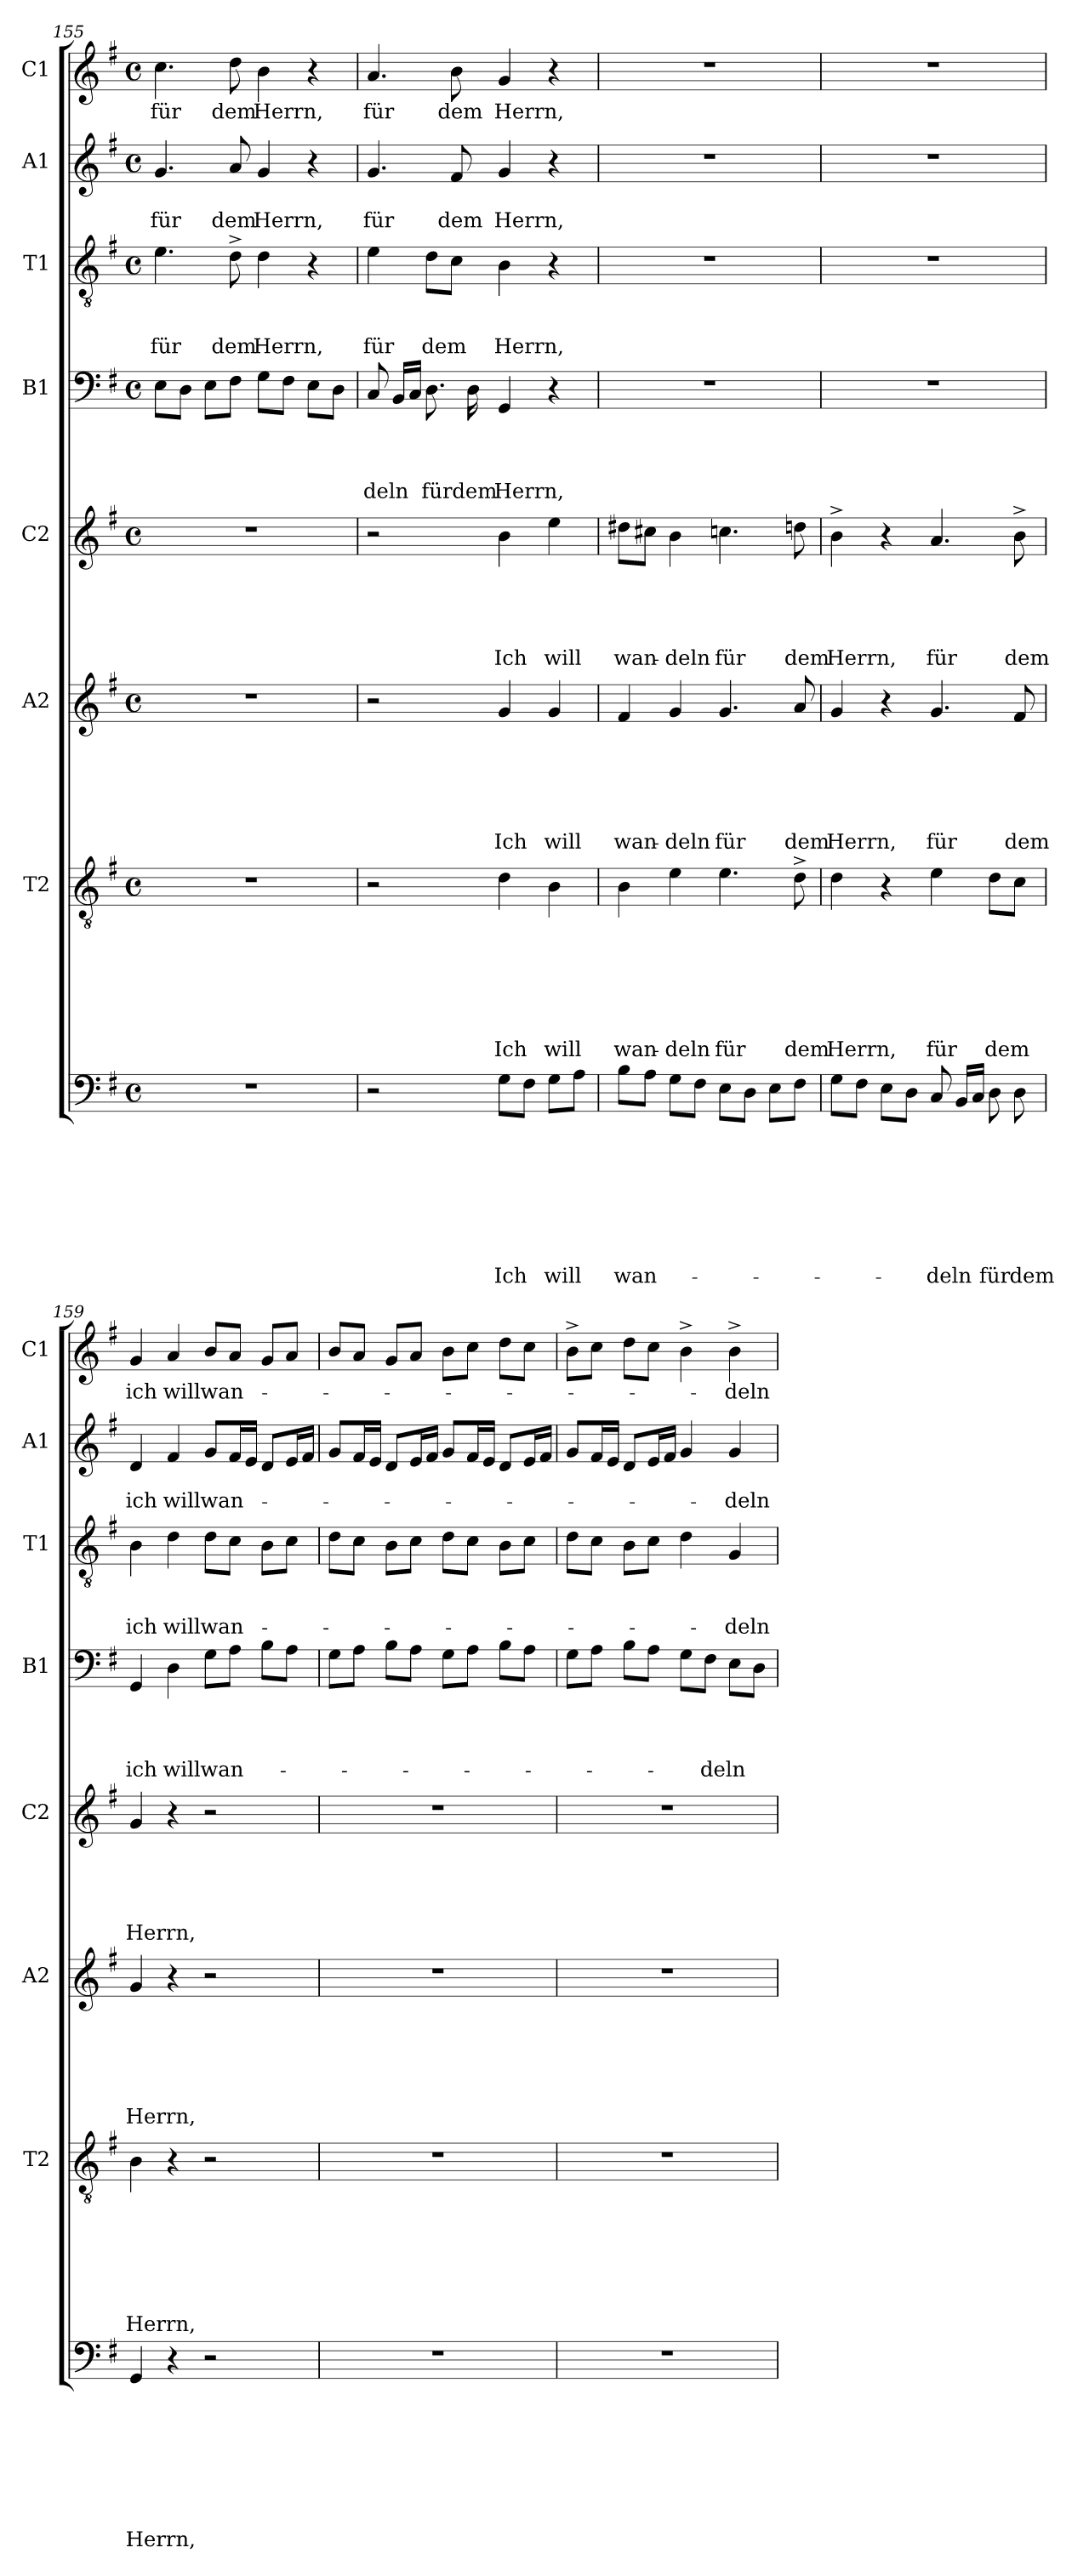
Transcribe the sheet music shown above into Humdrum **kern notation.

**kern	**text	**text	**text	**text	**text	**text	**text	**text	**kern	**text	**text	**text	**text	**text	**text	**text	**kern	**text	**text	**text	**text	**text	**text	**kern	**text	**text	**text	**text	**text	**kern	**text	**text	**text	**text	**kern	**text	**text	**text	**kern	**text	**text	**kern	**text
*part8	*part8	*part8	*part8	*part8	*part8	*part8	*part8	*part8	*part7	*part7	*part7	*part7	*part7	*part7	*part7	*part7	*part6	*part6	*part6	*part6	*part6	*part6	*part6	*part5	*part5	*part5	*part5	*part5	*part5	*part4	*part4	*part4	*part4	*part4	*part3	*part3	*part3	*part3	*part2	*part2	*part2	*part1	*part1
*staff8	*staff8	*staff8	*staff8	*staff8	*staff8	*staff8	*staff8	*staff8	*staff7	*staff7	*staff7	*staff7	*staff7	*staff7	*staff7	*staff7	*staff6	*staff6	*staff6	*staff6	*staff6	*staff6	*staff6	*staff5	*staff5	*staff5	*staff5	*staff5	*staff5	*staff4	*staff4	*staff4	*staff4	*staff4	*staff3	*staff3	*staff3	*staff3	*staff2	*staff2	*staff2	*staff1	*staff1
*	*	*	*	*	*	*	*	*	*I"T2	*	*	*	*	*	*	*	*I"A2	*	*	*	*	*	*	*I"C2	*	*	*	*	*	*I"B1	*	*	*	*	*I"T1	*	*	*	*I"A1	*	*	*I"C1	*
*	*	*	*	*	*	*	*	*	*I'T2	*	*	*	*	*	*	*	*I'A2	*	*	*	*	*	*	*I'C2	*	*	*	*	*	*I'B1	*	*	*	*	*I'T1	*	*	*	*I'A1	*	*	*I'C1	*
*clefF4	*	*	*	*	*	*	*	*	*clefGv2	*	*	*	*	*	*	*	*clefG2	*	*	*	*	*	*	*clefG2	*	*	*	*	*	*clefF4	*	*	*	*	*clefGv2	*	*	*	*clefG2	*	*	*clefG2	*
*k[f#]	*	*	*	*	*	*	*	*	*k[f#]	*	*	*	*	*	*	*	*k[f#]	*	*	*	*	*	*	*k[f#]	*	*	*	*	*	*k[f#]	*	*	*	*	*k[f#]	*	*	*	*k[f#]	*	*	*k[f#]	*
*G:	*	*	*	*	*	*	*	*	*G:	*	*	*	*	*	*	*	*G:	*	*	*	*	*	*	*G:	*	*	*	*	*	*G:	*	*	*	*	*G:	*	*	*	*G:	*	*	*G:	*
*M4/4	*	*	*	*	*	*	*	*	*M4/4	*	*	*	*	*	*	*	*M4/4	*	*	*	*	*	*	*M4/4	*	*	*	*	*	*M4/4	*	*	*	*	*M4/4	*	*	*	*M4/4	*	*	*M4/4	*
*met(c)	*	*	*	*	*	*	*	*	*met(c)	*	*	*	*	*	*	*	*met(c)	*	*	*	*	*	*	*met(c)	*	*	*	*	*	*met(c)	*	*	*	*	*met(c)	*	*	*	*met(c)	*	*	*met(c)	*
=155	=155	=155	=155	=155	=155	=155	=155	=155	=155	=155	=155	=155	=155	=155	=155	=155	=155	=155	=155	=155	=155	=155	=155	=155	=155	=155	=155	=155	=155	=155	=155	=155	=155	=155	=155	=155	=155	=155	=155	=155	=155	=155	=155
!	!	!	!	!	!	!	!	!	!	!	!	!	!	!	!	!	!	!	!	!	!	!	!	!	!	!	!	!	!	!	!	!	!	!	!	!	!	!LO:LY:b	!	!	!LO:LY:b	!	!LO:LY:b
1r	.	.	.	.	.	.	.	.	1r	.	.	.	.	.	.	.	1r	.	.	.	.	.	.	1r	.	.	.	.	.	8E\L	.	.	.	.	4.e\	.	.	für	4.g/	.	für	4.cc\	für
.	.	.	.	.	.	.	.	.	.	.	.	.	.	.	.	.	.	.	.	.	.	.	.	.	.	.	.	.	.	8D\J	.	.	.	.	.	.	.	.	.	.	.	.	.
.	.	.	.	.	.	.	.	.	.	.	.	.	.	.	.	.	.	.	.	.	.	.	.	.	.	.	.	.	.	8E\L	.	.	.	.	.	.	.	.	.	.	.	.	.
!	!	!	!	!	!	!	!	!	!	!	!	!	!	!	!	!	!	!	!	!	!	!	!	!	!	!	!	!	!	!	!	!	!	!	!	!	!	!LO:LY:b	!	!	!LO:LY:b	!	!LO:LY:b
.	.	.	.	.	.	.	.	.	.	.	.	.	.	.	.	.	.	.	.	.	.	.	.	.	.	.	.	.	.	8F#\J	.	.	.	.	8d^>\	.	.	dem	8a/	.	dem	8dd\	dem
!	!	!	!	!	!	!	!	!	!	!	!	!	!	!	!	!	!	!	!	!	!	!	!	!	!	!	!	!	!	!	!	!	!	!	!	!	!	!LO:LY:b	!	!	!LO:LY:b	!	!LO:LY:b
.	.	.	.	.	.	.	.	.	.	.	.	.	.	.	.	.	.	.	.	.	.	.	.	.	.	.	.	.	.	8G\L	.	.	.	.	4d\	.	.	Herrn,	4g/	.	Herrn,	4b\	Herrn,
.	.	.	.	.	.	.	.	.	.	.	.	.	.	.	.	.	.	.	.	.	.	.	.	.	.	.	.	.	.	8F#\J	.	.	.	.	.	.	.	.	.	.	.	.	.
.	.	.	.	.	.	.	.	.	.	.	.	.	.	.	.	.	.	.	.	.	.	.	.	.	.	.	.	.	.	8E\L	.	.	.	.	4r	.	.	.	4r	.	.	4r	.
.	.	.	.	.	.	.	.	.	.	.	.	.	.	.	.	.	.	.	.	.	.	.	.	.	.	.	.	.	.	8D\J	.	.	.	.	.	.	.	.	.	.	.	.	.
=156	=156	=156	=156	=156	=156	=156	=156	=156	=156	=156	=156	=156	=156	=156	=156	=156	=156	=156	=156	=156	=156	=156	=156	=156	=156	=156	=156	=156	=156	=156	=156	=156	=156	=156	=156	=156	=156	=156	=156	=156	=156	=156	=156
!	!	!	!	!	!	!	!	!	!	!	!	!	!	!	!	!	!	!	!	!	!	!	!	!	!	!	!	!	!	!	!	!	!	!LO:LY:b	!	!	!	!LO:LY:b	!	!	!LO:LY:b	!	!LO:LY:b
2r	.	.	.	.	.	.	.	.	2r	.	.	.	.	.	.	.	2r	.	.	.	.	.	.	2r	.	.	.	.	.	8C/	.	.	.	-deln	4e\	.	.	für	4.g/	.	für	4.a/	für
.	.	.	.	.	.	.	.	.	.	.	.	.	.	.	.	.	.	.	.	.	.	.	.	.	.	.	.	.	.	16BB/LL	.	.	.	.	.	.	.	.	.	.	.	.	.
.	.	.	.	.	.	.	.	.	.	.	.	.	.	.	.	.	.	.	.	.	.	.	.	.	.	.	.	.	.	16C/JJ	.	.	.	.	.	.	.	.	.	.	.	.	.
!	!	!	!	!	!	!	!	!	!	!	!	!	!	!	!	!	!	!	!	!	!	!	!	!	!	!	!	!	!	!	!	!	!	!LO:LY:b	!	!	!	!LO:LY:b	!	!	!	!	!
.	.	.	.	.	.	.	.	.	.	.	.	.	.	.	.	.	.	.	.	.	.	.	.	.	.	.	.	.	.	8.D\	.	.	.	für	8d\L	.	.	dem	.	.	.	.	.
!	!	!	!	!	!	!	!	!	!	!	!	!	!	!	!	!	!	!	!	!	!	!	!	!	!	!	!	!	!	!	!	!	!	!	!	!	!	!	!	!	!LO:LY:b	!	!LO:LY:b
.	.	.	.	.	.	.	.	.	.	.	.	.	.	.	.	.	.	.	.	.	.	.	.	.	.	.	.	.	.	.	.	.	.	.	8c\J	.	.	.	8f#/	.	dem	8b\	dem
!	!	!	!	!	!	!	!	!	!	!	!	!	!	!	!	!	!	!	!	!	!	!	!	!	!	!	!	!	!	!	!	!	!	!LO:LY:b	!	!	!	!	!	!	!	!	!
.	.	.	.	.	.	.	.	.	.	.	.	.	.	.	.	.	.	.	.	.	.	.	.	.	.	.	.	.	.	16D\	.	.	.	dem	.	.	.	.	.	.	.	.	.
!	!	!	!	!	!	!	!	!LO:LY:b	!	!	!	!	!	!	!	!LO:LY:b	!	!	!	!	!	!	!LO:LY:b	!	!	!	!	!	!LO:LY:b	!	!	!	!	!LO:LY:b	!	!	!	!LO:LY:b	!	!	!LO:LY:b	!	!LO:LY:b
8G\L	.	.	.	.	.	.	.	Ich	4d\	.	.	.	.	.	.	Ich	4g/	.	.	.	.	.	Ich	4b\	.	.	.	.	Ich	4GG/	.	.	.	Herrn,	4B\	.	.	Herrn,	4g/	.	Herrn,	4g/	Herrn,
8F#\J	.	.	.	.	.	.	.	.	.	.	.	.	.	.	.	.	.	.	.	.	.	.	.	.	.	.	.	.	.	.	.	.	.	.	.	.	.	.	.	.	.	.	.
!	!	!	!	!	!	!	!	!LO:LY:b	!	!	!	!	!	!	!	!LO:LY:b	!	!	!	!	!	!	!LO:LY:b	!	!	!	!	!	!LO:LY:b	!	!	!	!	!	!	!	!	!	!	!	!	!	!
8G\L	.	.	.	.	.	.	.	will	4B\	.	.	.	.	.	.	will	4g/	.	.	.	.	.	will	4ee\	.	.	.	.	will	4r	.	.	.	.	4r	.	.	.	4r	.	.	4r	.
8A\J	.	.	.	.	.	.	.	.	.	.	.	.	.	.	.	.	.	.	.	.	.	.	.	.	.	.	.	.	.	.	.	.	.	.	.	.	.	.	.	.	.	.	.
=157	=157	=157	=157	=157	=157	=157	=157	=157	=157	=157	=157	=157	=157	=157	=157	=157	=157	=157	=157	=157	=157	=157	=157	=157	=157	=157	=157	=157	=157	=157	=157	=157	=157	=157	=157	=157	=157	=157	=157	=157	=157	=157	=157
!	!	!	!	!	!	!	!	!LO:LY:b	!	!	!	!	!	!	!	!LO:LY:b	!	!	!	!	!	!	!LO:LY:b	!	!	!	!	!	!LO:LY:b	!	!	!	!	!	!	!	!	!	!	!	!	!	!
8B\L	.	.	.	.	.	.	.	wan-	4B\	.	.	.	.	.	.	wan-	4f#/	.	.	.	.	.	wan-	8dd#X\L	.	.	.	.	wan-	1r	.	.	.	.	1r	.	.	.	1r	.	.	1r	.
8A\J	.	.	.	.	.	.	.	.	.	.	.	.	.	.	.	.	.	.	.	.	.	.	.	8cc#X\J	.	.	.	.	.	.	.	.	.	.	.	.	.	.	.	.	.	.	.
!	!	!	!	!	!	!	!	!	!	!	!	!	!	!	!	!LO:LY:b	!	!	!	!	!	!	!LO:LY:b	!	!	!	!	!	!LO:LY:b	!	!	!	!	!	!	!	!	!	!	!	!	!	!
8G\L	.	.	.	.	.	.	.	.	4e\	.	.	.	.	.	.	-deln	4g/	.	.	.	.	.	-deln	4b\	.	.	.	.	-deln	.	.	.	.	.	.	.	.	.	.	.	.	.	.
8F#\J	.	.	.	.	.	.	.	.	.	.	.	.	.	.	.	.	.	.	.	.	.	.	.	.	.	.	.	.	.	.	.	.	.	.	.	.	.	.	.	.	.	.	.
!	!	!	!	!	!	!	!	!	!	!	!	!	!	!	!	!LO:LY:b	!	!	!	!	!	!	!LO:LY:b	!	!	!	!	!	!LO:LY:b	!	!	!	!	!	!	!	!	!	!	!	!	!	!
8E\L	.	.	.	.	.	.	.	.	4.e\	.	.	.	.	.	.	für	4.g/	.	.	.	.	.	für	4.ccn\	.	.	.	.	für	.	.	.	.	.	.	.	.	.	.	.	.	.	.
8D\J	.	.	.	.	.	.	.	.	.	.	.	.	.	.	.	.	.	.	.	.	.	.	.	.	.	.	.	.	.	.	.	.	.	.	.	.	.	.	.	.	.	.	.
8E\L	.	.	.	.	.	.	.	.	.	.	.	.	.	.	.	.	.	.	.	.	.	.	.	.	.	.	.	.	.	.	.	.	.	.	.	.	.	.	.	.	.	.	.
!	!	!	!	!	!	!	!	!	!	!	!	!	!	!	!	!LO:LY:b	!	!	!	!	!	!	!LO:LY:b	!	!	!	!	!	!LO:LY:b	!	!	!	!	!	!	!	!	!	!	!	!	!	!
8F#\J	.	.	.	.	.	.	.	.	8d^>\	.	.	.	.	.	.	dem	8a/	.	.	.	.	.	dem	8ddn\	.	.	.	.	dem	.	.	.	.	.	.	.	.	.	.	.	.	.	.
!!LO:PB:g=z
=158	=158	=158	=158	=158	=158	=158	=158	=158	=158	=158	=158	=158	=158	=158	=158	=158	=158	=158	=158	=158	=158	=158	=158	=158	=158	=158	=158	=158	=158	=158	=158	=158	=158	=158	=158	=158	=158	=158	=158	=158	=158	=158	=158
!	!	!	!	!	!	!	!	!	!	!	!	!	!	!	!	!LO:LY:b	!	!	!	!	!	!	!LO:LY:b	!	!	!	!	!	!LO:LY:b	!	!	!	!	!	!	!	!	!	!	!	!	!	!
8G\L	.	.	.	.	.	.	.	.	4d\	.	.	.	.	.	.	Herrn,	4g/	.	.	.	.	.	Herrn,	4b^>\	.	.	.	.	Herrn,	1r	.	.	.	.	1r	.	.	.	1r	.	.	1r	.
8F#\J	.	.	.	.	.	.	.	.	.	.	.	.	.	.	.	.	.	.	.	.	.	.	.	.	.	.	.	.	.	.	.	.	.	.	.	.	.	.	.	.	.	.	.
8E\L	.	.	.	.	.	.	.	.	4r	.	.	.	.	.	.	.	4r	.	.	.	.	.	.	4r	.	.	.	.	.	.	.	.	.	.	.	.	.	.	.	.	.	.	.
8D\J	.	.	.	.	.	.	.	.	.	.	.	.	.	.	.	.	.	.	.	.	.	.	.	.	.	.	.	.	.	.	.	.	.	.	.	.	.	.	.	.	.	.	.
!	!	!	!	!	!	!	!	!LO:LY:b	!	!	!	!	!	!	!	!LO:LY:b	!	!	!	!	!	!	!LO:LY:b	!	!	!	!	!	!LO:LY:b	!	!	!	!	!	!	!	!	!	!	!	!	!	!
8C/	.	.	.	.	.	.	.	-deln	4e\	.	.	.	.	.	.	für	4.g/	.	.	.	.	.	für	4.a/	.	.	.	.	für	.	.	.	.	.	.	.	.	.	.	.	.	.	.
16BB/LL	.	.	.	.	.	.	.	.	.	.	.	.	.	.	.	.	.	.	.	.	.	.	.	.	.	.	.	.	.	.	.	.	.	.	.	.	.	.	.	.	.	.	.
16C/JJ	.	.	.	.	.	.	.	.	.	.	.	.	.	.	.	.	.	.	.	.	.	.	.	.	.	.	.	.	.	.	.	.	.	.	.	.	.	.	.	.	.	.	.
!	!	!	!	!	!	!	!	!LO:LY:b	!	!	!	!	!	!	!	!LO:LY:b	!	!	!	!	!	!	!	!	!	!	!	!	!	!	!	!	!	!	!	!	!	!	!	!	!	!	!
8D\	.	.	.	.	.	.	.	für	8d\L	.	.	.	.	.	.	dem	.	.	.	.	.	.	.	.	.	.	.	.	.	.	.	.	.	.	.	.	.	.	.	.	.	.	.
!	!	!	!	!	!	!	!	!LO:LY:b	!	!	!	!	!	!	!	!	!	!	!	!	!	!	!LO:LY:b	!	!	!	!	!	!LO:LY:b	!	!	!	!	!	!	!	!	!	!	!	!	!	!
8D\	.	.	.	.	.	.	.	dem	8c\J	.	.	.	.	.	.	.	8f#/	.	.	.	.	.	dem	8b^>\	.	.	.	.	dem	.	.	.	.	.	.	.	.	.	.	.	.	.	.
=159	=159	=159	=159	=159	=159	=159	=159	=159	=159	=159	=159	=159	=159	=159	=159	=159	=159	=159	=159	=159	=159	=159	=159	=159	=159	=159	=159	=159	=159	=159	=159	=159	=159	=159	=159	=159	=159	=159	=159	=159	=159	=159	=159
!	!	!	!	!	!	!	!	!LO:LY:b	!	!	!	!	!	!	!	!LO:LY:b	!	!	!	!	!	!	!LO:LY:b	!	!	!	!	!	!LO:LY:b	!	!	!	!	!LO:LY:b	!	!	!	!LO:LY:b	!	!	!LO:LY:b	!	!LO:LY:b
4GG/	.	.	.	.	.	.	.	Herrn,	4B\	.	.	.	.	.	.	Herrn,	4g/	.	.	.	.	.	Herrn,	4g/	.	.	.	.	Herrn,	4GG/	.	.	.	ich	4B\	.	.	ich	4d/	.	ich	4g/	ich
!	!	!	!	!	!	!	!	!	!	!	!	!	!	!	!	!	!	!	!	!	!	!	!	!	!	!	!	!	!	!	!	!	!	!LO:LY:b	!	!	!	!LO:LY:b	!	!	!LO:LY:b	!	!LO:LY:b
4r	.	.	.	.	.	.	.	.	4r	.	.	.	.	.	.	.	4r	.	.	.	.	.	.	4r	.	.	.	.	.	4D\	.	.	.	will	4d\	.	.	will	4f#/	.	will	4a/	will
!	!	!	!	!	!	!	!	!	!	!	!	!	!	!	!	!	!	!	!	!	!	!	!	!	!	!	!	!	!	!	!	!	!	!LO:LY:b	!	!	!	!LO:LY:b	!	!	!LO:LY:b	!	!LO:LY:b
2r	.	.	.	.	.	.	.	.	2r	.	.	.	.	.	.	.	2r	.	.	.	.	.	.	2r	.	.	.	.	.	8G\L	.	.	.	wan-	8d\L	.	.	wan-	8g/L	.	wan-	8b/L	wan-
.	.	.	.	.	.	.	.	.	.	.	.	.	.	.	.	.	.	.	.	.	.	.	.	.	.	.	.	.	.	8A\J	.	.	.	.	8c\J	.	.	.	16f#/L	.	.	8a/J	.
.	.	.	.	.	.	.	.	.	.	.	.	.	.	.	.	.	.	.	.	.	.	.	.	.	.	.	.	.	.	.	.	.	.	.	.	.	.	.	16e/JJ	.	.	.	.
.	.	.	.	.	.	.	.	.	.	.	.	.	.	.	.	.	.	.	.	.	.	.	.	.	.	.	.	.	.	8B\L	.	.	.	.	8B\L	.	.	.	8d/L	.	.	8g/L	.
.	.	.	.	.	.	.	.	.	.	.	.	.	.	.	.	.	.	.	.	.	.	.	.	.	.	.	.	.	.	8A\J	.	.	.	.	8c\J	.	.	.	16e/L	.	.	8a/J	.
.	.	.	.	.	.	.	.	.	.	.	.	.	.	.	.	.	.	.	.	.	.	.	.	.	.	.	.	.	.	.	.	.	.	.	.	.	.	.	16f#/JJ	.	.	.	.
=160	=160	=160	=160	=160	=160	=160	=160	=160	=160	=160	=160	=160	=160	=160	=160	=160	=160	=160	=160	=160	=160	=160	=160	=160	=160	=160	=160	=160	=160	=160	=160	=160	=160	=160	=160	=160	=160	=160	=160	=160	=160	=160	=160
1r	.	.	.	.	.	.	.	.	1r	.	.	.	.	.	.	.	1r	.	.	.	.	.	.	1r	.	.	.	.	.	8G\L	.	.	.	.	8d\L	.	.	.	8g/L	.	.	8b/L	.
.	.	.	.	.	.	.	.	.	.	.	.	.	.	.	.	.	.	.	.	.	.	.	.	.	.	.	.	.	.	8A\J	.	.	.	.	8c\J	.	.	.	16f#/L	.	.	8a/J	.
.	.	.	.	.	.	.	.	.	.	.	.	.	.	.	.	.	.	.	.	.	.	.	.	.	.	.	.	.	.	.	.	.	.	.	.	.	.	.	16e/JJ	.	.	.	.
.	.	.	.	.	.	.	.	.	.	.	.	.	.	.	.	.	.	.	.	.	.	.	.	.	.	.	.	.	.	8B\L	.	.	.	.	8B\L	.	.	.	8d/L	.	.	8g/L	.
.	.	.	.	.	.	.	.	.	.	.	.	.	.	.	.	.	.	.	.	.	.	.	.	.	.	.	.	.	.	8A\J	.	.	.	.	8c\J	.	.	.	16e/L	.	.	8a/J	.
.	.	.	.	.	.	.	.	.	.	.	.	.	.	.	.	.	.	.	.	.	.	.	.	.	.	.	.	.	.	.	.	.	.	.	.	.	.	.	16f#/JJ	.	.	.	.
.	.	.	.	.	.	.	.	.	.	.	.	.	.	.	.	.	.	.	.	.	.	.	.	.	.	.	.	.	.	8G\L	.	.	.	.	8d\L	.	.	.	8g/L	.	.	8b\L	.
.	.	.	.	.	.	.	.	.	.	.	.	.	.	.	.	.	.	.	.	.	.	.	.	.	.	.	.	.	.	8A\J	.	.	.	.	8c\J	.	.	.	16f#/L	.	.	8cc\J	.
.	.	.	.	.	.	.	.	.	.	.	.	.	.	.	.	.	.	.	.	.	.	.	.	.	.	.	.	.	.	.	.	.	.	.	.	.	.	.	16e/JJ	.	.	.	.
.	.	.	.	.	.	.	.	.	.	.	.	.	.	.	.	.	.	.	.	.	.	.	.	.	.	.	.	.	.	8B\L	.	.	.	.	8B\L	.	.	.	8d/L	.	.	8dd\L	.
.	.	.	.	.	.	.	.	.	.	.	.	.	.	.	.	.	.	.	.	.	.	.	.	.	.	.	.	.	.	8A\J	.	.	.	.	8c\J	.	.	.	16e/L	.	.	8cc\J	.
.	.	.	.	.	.	.	.	.	.	.	.	.	.	.	.	.	.	.	.	.	.	.	.	.	.	.	.	.	.	.	.	.	.	.	.	.	.	.	16f#/JJ	.	.	.	.
=161	=161	=161	=161	=161	=161	=161	=161	=161	=161	=161	=161	=161	=161	=161	=161	=161	=161	=161	=161	=161	=161	=161	=161	=161	=161	=161	=161	=161	=161	=161	=161	=161	=161	=161	=161	=161	=161	=161	=161	=161	=161	=161	=161
1r	.	.	.	.	.	.	.	.	1r	.	.	.	.	.	.	.	1r	.	.	.	.	.	.	1r	.	.	.	.	.	8G\L	.	.	.	.	8d\L	.	.	.	8g/L	.	.	8b^>\L	.
.	.	.	.	.	.	.	.	.	.	.	.	.	.	.	.	.	.	.	.	.	.	.	.	.	.	.	.	.	.	8A\J	.	.	.	.	8c\J	.	.	.	16f#/L	.	.	8cc\J	.
.	.	.	.	.	.	.	.	.	.	.	.	.	.	.	.	.	.	.	.	.	.	.	.	.	.	.	.	.	.	.	.	.	.	.	.	.	.	.	16e/JJ	.	.	.	.
.	.	.	.	.	.	.	.	.	.	.	.	.	.	.	.	.	.	.	.	.	.	.	.	.	.	.	.	.	.	8B\L	.	.	.	.	8B\L	.	.	.	8d/L	.	.	8dd\L	.
.	.	.	.	.	.	.	.	.	.	.	.	.	.	.	.	.	.	.	.	.	.	.	.	.	.	.	.	.	.	8A\J	.	.	.	.	8c\J	.	.	.	16e/L	.	.	8cc\J	.
.	.	.	.	.	.	.	.	.	.	.	.	.	.	.	.	.	.	.	.	.	.	.	.	.	.	.	.	.	.	.	.	.	.	.	.	.	.	.	16f#/JJ	.	.	.	.
.	.	.	.	.	.	.	.	.	.	.	.	.	.	.	.	.	.	.	.	.	.	.	.	.	.	.	.	.	.	8G\L	.	.	.	.	4d\	.	.	.	4g/	.	.	4b^>\	.
!	!	!	!	!	!	!	!	!	!	!	!	!	!	!	!	!	!	!	!	!	!	!	!	!	!	!	!	!	!	!	!	!	!	!LO:LY:b	!	!	!	!	!	!	!	!	!
.	.	.	.	.	.	.	.	.	.	.	.	.	.	.	.	.	.	.	.	.	.	.	.	.	.	.	.	.	.	8F#\J	.	.	.	-deln	.	.	.	.	.	.	.	.	.
!	!	!	!	!	!	!	!	!	!	!	!	!	!	!	!	!	!	!	!	!	!	!	!	!	!	!	!	!	!	!	!	!	!	!	!	!	!	!LO:LY:b	!	!	!LO:LY:b	!	!LO:LY:b
.	.	.	.	.	.	.	.	.	.	.	.	.	.	.	.	.	.	.	.	.	.	.	.	.	.	.	.	.	.	8E\L	.	.	.	.	4G/	.	.	-deln	4g/	.	-deln	4b^>\	-deln
.	.	.	.	.	.	.	.	.	.	.	.	.	.	.	.	.	.	.	.	.	.	.	.	.	.	.	.	.	.	8D\J	.	.	.	.	.	.	.	.	.	.	.	.	.
=	=	=	=	=	=	=	=	=	=	=	=	=	=	=	=	=	=	=	=	=	=	=	=	=	=	=	=	=	=	=	=	=	=	=	=	=	=	=	=	=	=	=	=
*-	*-	*-	*-	*-	*-	*-	*-	*-	*-	*-	*-	*-	*-	*-	*-	*-	*-	*-	*-	*-	*-	*-	*-	*-	*-	*-	*-	*-	*-	*-	*-	*-	*-	*-	*-	*-	*-	*-	*-	*-	*-	*-	*-
